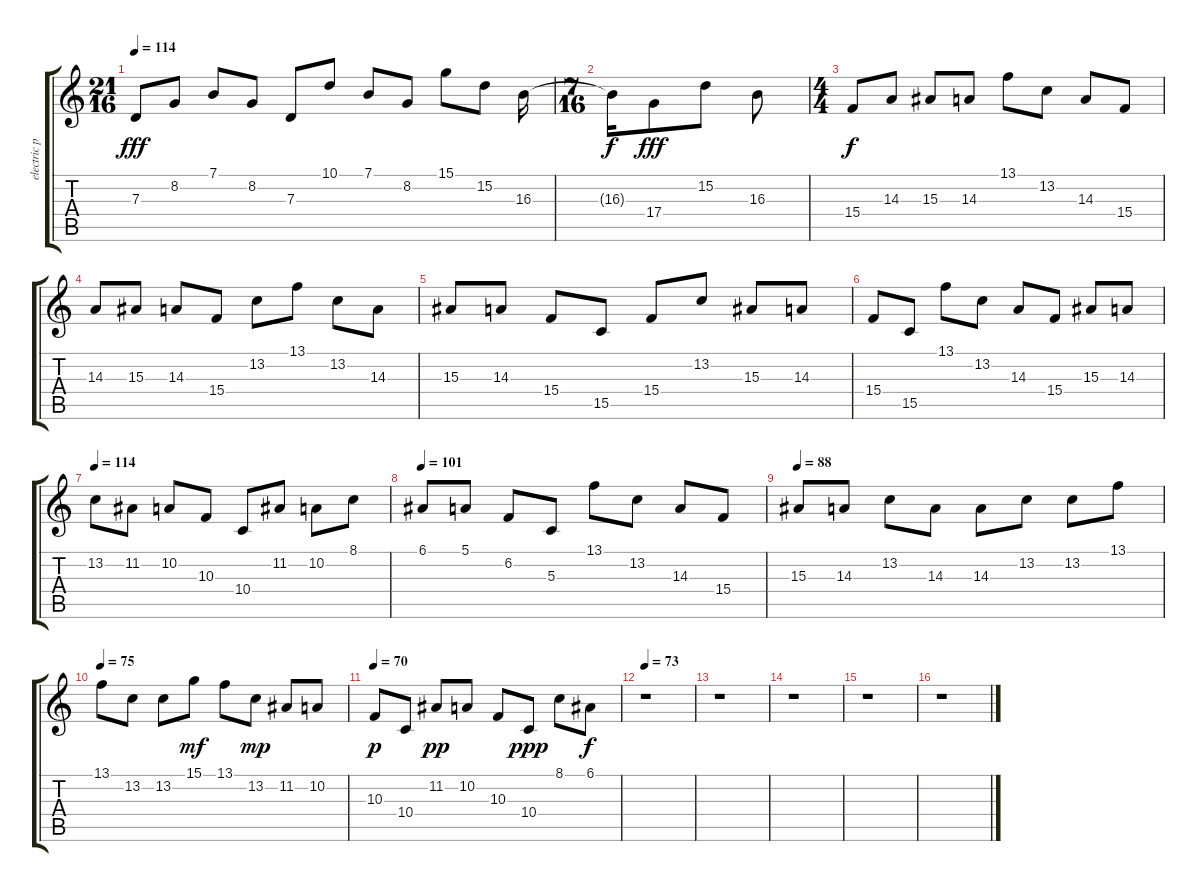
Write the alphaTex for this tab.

\track ("electric piano" "electric p") {instrument electricpiano1}
\staff {score tabs}
\tuning (E4 B3 G3 D3 A2 E2) {hide}
\ts (21 16)
\tempo 114
\clef g2
\ks c
7.3.8{dy fff} 8.2.8 7.1.8 8.2.8 7.3.8 10.1.8 7.1.8 8.2.8 15.1.8 15.2.8 16.3.16 |
\ts (7 16)
16.3{t}.16{dy f} 17.4.8{dy fff} 15.2.8 16.3.8 |
\ts (4 4)
15.4.8{dy f instrument celesta} 14.3.8 15.3.8 14.3.8 13.1.8 13.2.8 14.3.8 15.4.8 |
14.3.8 15.3.8 14.3.8 15.4.8 13.2.8 13.1.8 13.2.8 14.3.8 |
15.3.8 14.3.8 15.4.8 15.5.8 15.4.8 13.2.8 15.3.8 14.3.8 |
15.4.8 15.5.8 13.1.8 13.2.8 14.3.8 15.4.8 15.3.8 14.3.8 |
\tempo 114
13.2.8 11.2.8 10.2.8 10.3.8 10.4.8 11.2.8 10.2.8 8.1.8 |
\tempo 101
6.1.8 5.1.8 6.2.8 5.3.8 13.1.8 13.2.8 14.3.8 15.4.8 |
\tempo 88
15.3.8 14.3.8 13.2.8 14.3.8 14.3.8 13.2.8 13.2.8 13.1.8 |
\tempo 75
13.1.8 13.2.8 13.2.8 15.1.8{dy mf} 13.1.8 13.2.8{dy mp} 11.2.8 10.2.8 |
\tempo 70
10.3.8{dy p} 10.4.8 11.2.8{dy pp} 10.2.8 10.3.8 10.4.8{dy ppp} 8.1.8 6.1.8{dy f} |
\tempo 73
r.1 |
r.1 |
r.1 |
r.1 |
r.1
